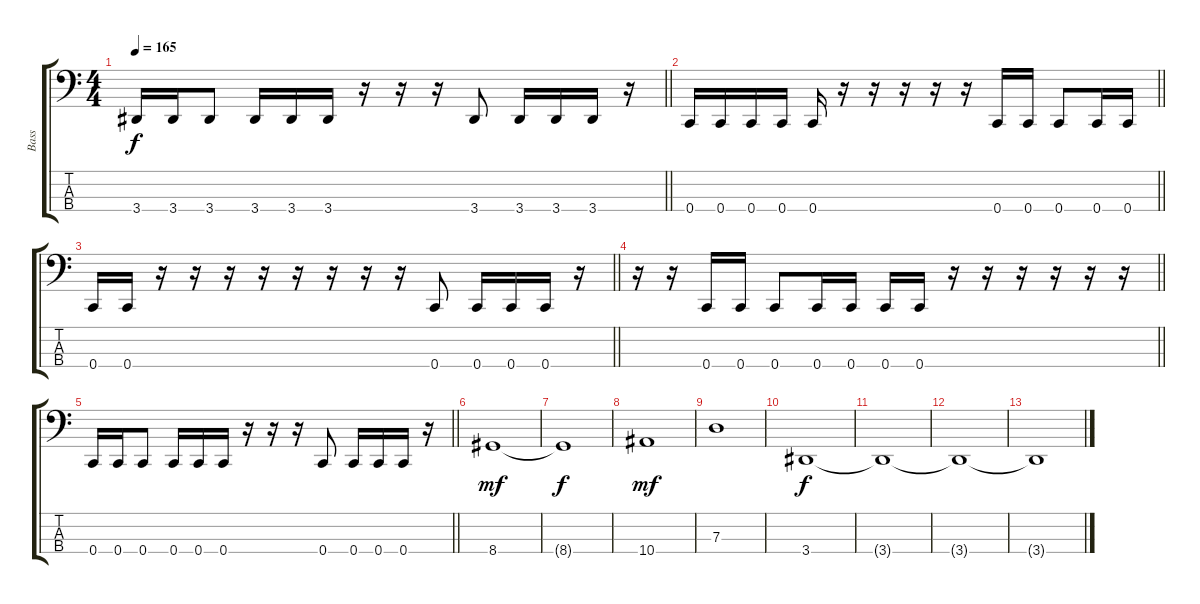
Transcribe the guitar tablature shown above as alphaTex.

\track ("Bass" "Bass") {instrument slapbass1}
\staff {score tabs}
\tuning (F2 C2 G1 C1) {hide}
\ts (4 4)
\tempo 165
\clef f4
\barLineRight lightlight
\ks c
3.4.16{dy f} 3.4.16 3.4.8 3.4.16 3.4.16 3.4.16 r.16 r.16 r.16 3.4.8 3.4.16 3.4.16 3.4.16 r.16 |
\barLineRight lightlight
0.4.16 0.4.16 0.4.16 0.4.16 0.4.16 r.16 r.16 r.16 r.16 r.16 0.4.16 0.4.16 0.4.8 0.4.16 0.4.16 |
\barLineRight lightlight
0.4.16 0.4.16 r.16 r.16 r.16 r.16 r.16 r.16 r.16 r.16 0.4.8 0.4.16 0.4.16 0.4.16 r.16 |
\barLineRight lightlight
r.16 r.16 0.4.16 0.4.16 0.4.8 0.4.16 0.4.16 0.4.16 0.4.16 r.16 r.16 r.16 r.16 r.16 r.16 |
\barLineRight lightlight
0.4.16 0.4.16 0.4.8 0.4.16 0.4.16 0.4.16 r.16 r.16 r.16 0.4.8 0.4.16 0.4.16 0.4.16 r.16 |
8.4.1{dy mf} |
8.4{t}.1{dy f} |
10.4.1{dy mf} |
7.3.1 |
3.4.1{dy f} |
3.4{t}.1 |
3.4{t}.1 |
3.4{t}.1
